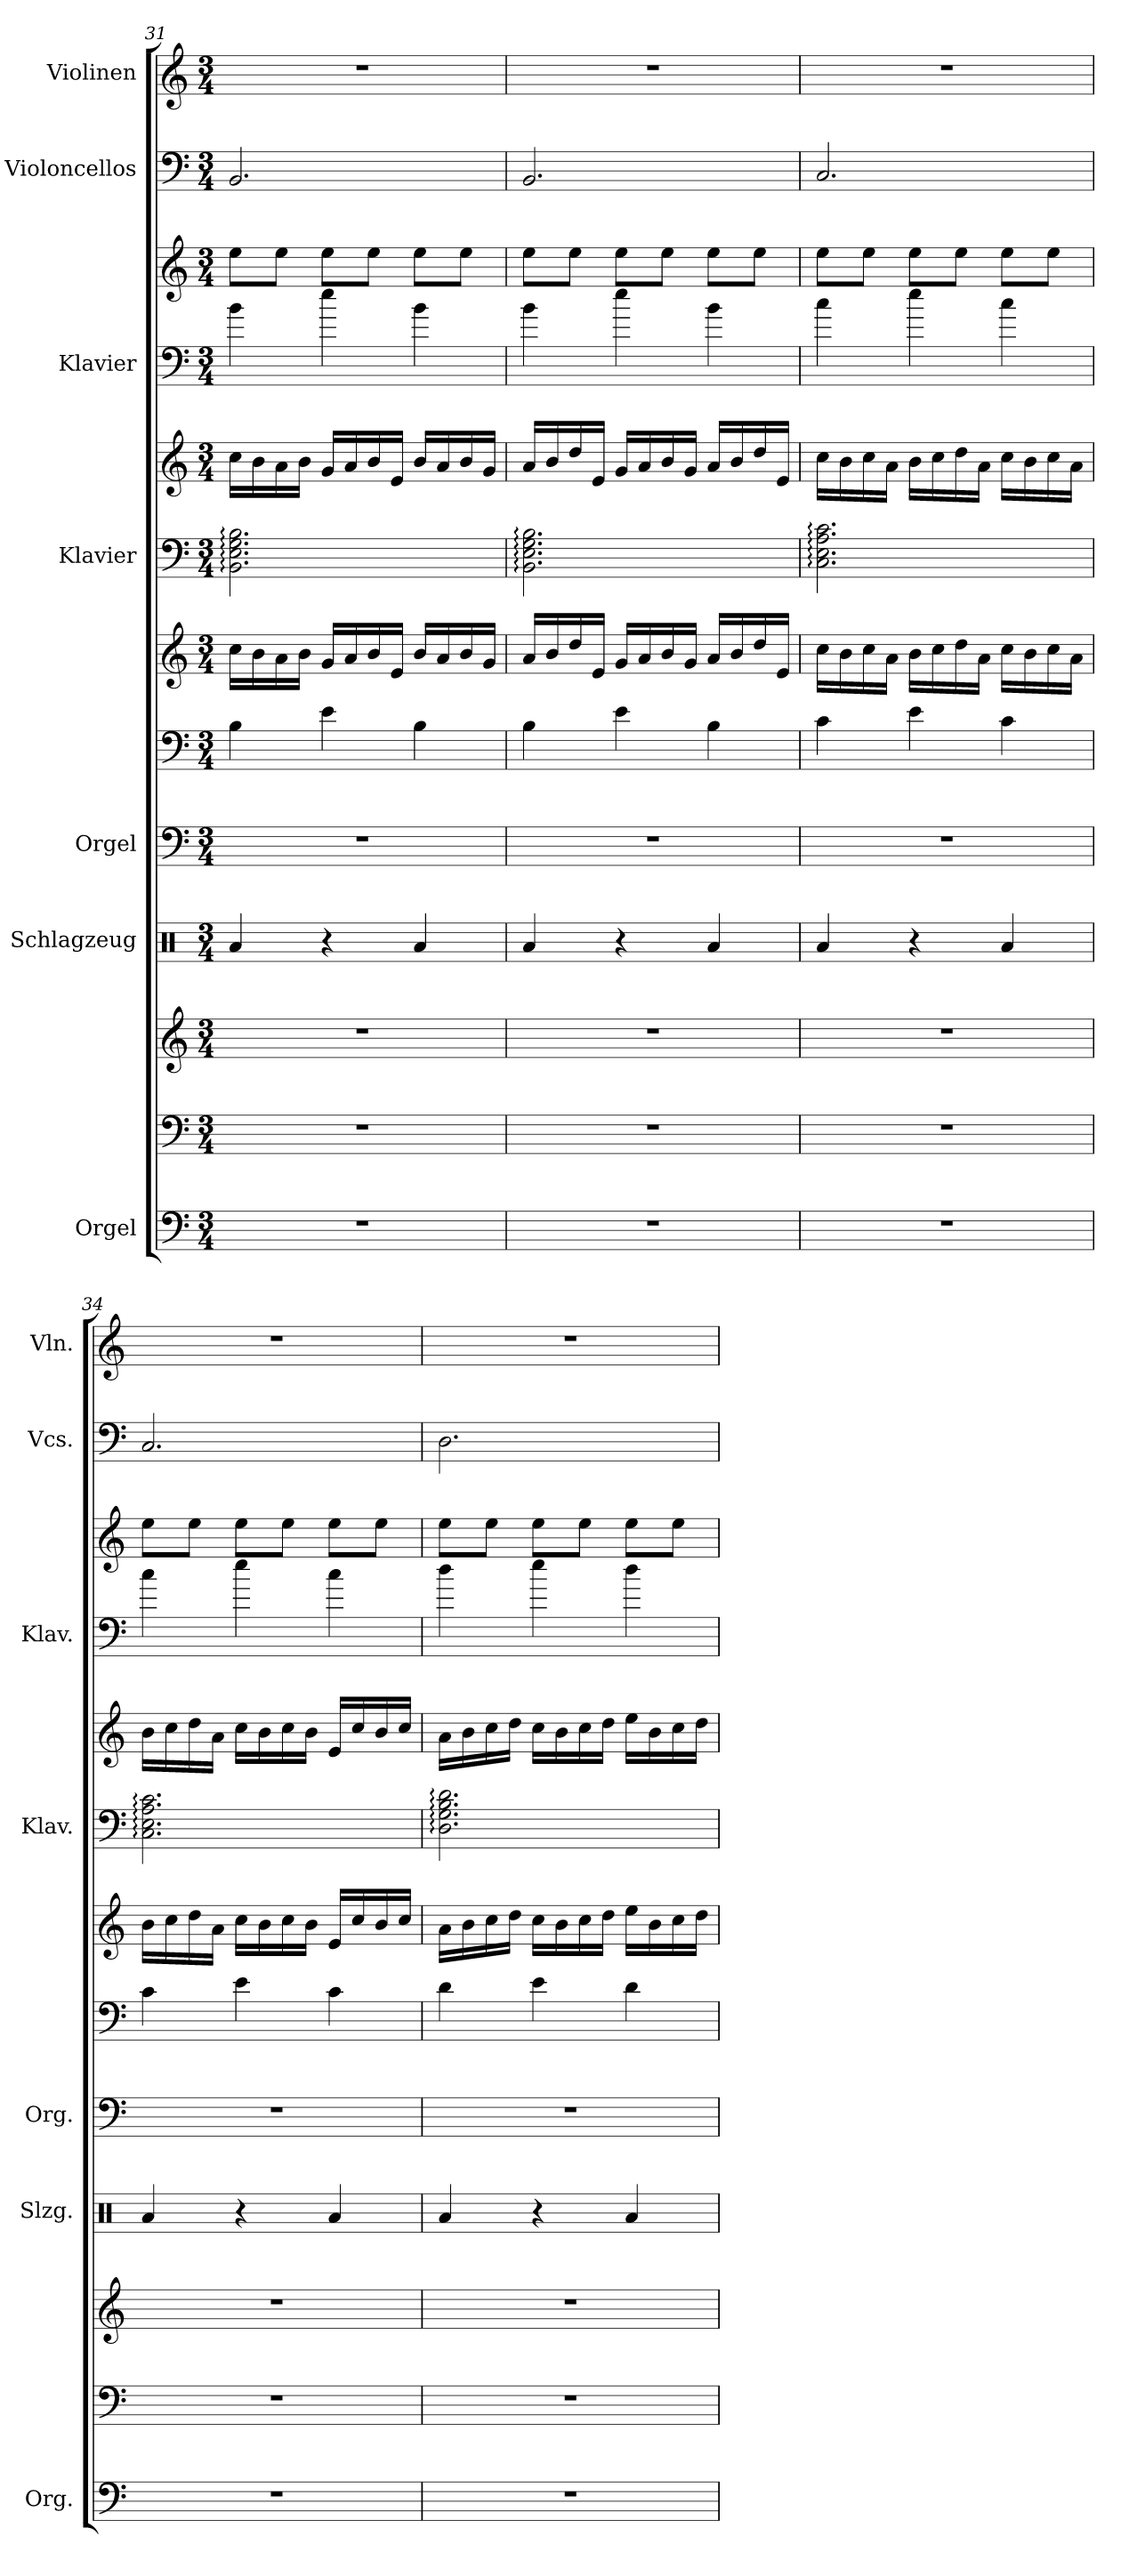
**kern	**kern	**kern	**kern	**kern	**kern	**kern	**kern	**kern	**kern	**kern	**kern	**kern
*part7	*part7	*part7	*part6	*part5	*part5	*part5	*part4	*part4	*part3	*part3	*part2	*part1
*staff13	*staff12	*staff11	*staff10	*staff9	*staff8	*staff7	*staff6	*staff5	*staff4	*staff3	*staff2	*staff1
*I"Orgel	*	*	*I"Schlagzeug	*I"Orgel	*	*	*I"Klavier	*	*I"Klavier	*	*I"Violoncellos	*I"Violinen
*I'Org.	*	*	*I'Slzg.	*I'Org.	*	*	*I'Klav.	*	*I'Klav.	*	*I'Vcs.	*I'Vln.
*clefF4	*clefF4	*clefG2	*clefX	*clefF4	*clefF4	*clefG2	*clefF4	*clefG2	*clefF4	*clefG2	*clefF4	*clefG2
*k[]	*k[]	*k[]	*k[]	*k[]	*k[]	*k[]	*k[]	*k[]	*k[]	*k[]	*k[]	*k[]
*M3/4	*M3/4	*M3/4	*M3/4	*M3/4	*M3/4	*M3/4	*M3/4	*M3/4	*M3/4	*M3/4	*M3/4	*M3/4
=31	=31	=31	=31	=31	=31	=31	=31	=31	=31	=31	=31	=31
2.r	2.r	2.r	4Ra/	2.r	4B\	16cc\LL	2.BB\: 2.E\: 2.G\: 2.B\:	16cc\LL	4b\	8ee\L	2.BB/	2.r
.	.	.	.	.	.	16b\	.	16b\	.	.	.	.
.	.	.	.	.	.	16a\	.	16a\	.	8ee\J	.	.
.	.	.	.	.	.	16b\JJ	.	16b\JJ	.	.	.	.
.	.	.	4r	.	4e\	16g/LL	.	16g/LL	4ee\	8ee\L	.	.
.	.	.	.	.	.	16a/	.	16a/	.	.	.	.
.	.	.	.	.	.	16b/	.	16b/	.	8ee\J	.	.
.	.	.	.	.	.	16e/JJ	.	16e/JJ	.	.	.	.
.	.	.	4Ra/	.	4B\	16b/LL	.	16b/LL	4b\	8ee\L	.	.
.	.	.	.	.	.	16a/	.	16a/	.	.	.	.
.	.	.	.	.	.	16b/	.	16b/	.	8ee\J	.	.
.	.	.	.	.	.	16g/JJ	.	16g/JJ	.	.	.	.
=32	=32	=32	=32	=32	=32	=32	=32	=32	=32	=32	=32	=32
2.r	2.r	2.r	4Ra/	2.r	4B\	16a/LL	2.BB\: 2.E\: 2.G\: 2.B\:	16a/LL	4b\	8ee\L	2.BB/	2.r
.	.	.	.	.	.	16b/	.	16b/	.	.	.	.
.	.	.	.	.	.	16dd/	.	16dd/	.	8ee\J	.	.
.	.	.	.	.	.	16e/JJ	.	16e/JJ	.	.	.	.
.	.	.	4r	.	4e\	16g/LL	.	16g/LL	4ee\	8ee\L	.	.
.	.	.	.	.	.	16a/	.	16a/	.	.	.	.
.	.	.	.	.	.	16b/	.	16b/	.	8ee\J	.	.
.	.	.	.	.	.	16g/JJ	.	16g/JJ	.	.	.	.
.	.	.	4Ra/	.	4B\	16a/LL	.	16a/LL	4b\	8ee\L	.	.
.	.	.	.	.	.	16b/	.	16b/	.	.	.	.
.	.	.	.	.	.	16dd/	.	16dd/	.	8ee\J	.	.
.	.	.	.	.	.	16e/JJ	.	16e/JJ	.	.	.	.
!!LO:PB:g=z
=33	=33	=33	=33	=33	=33	=33	=33	=33	=33	=33	=33	=33
2.r	2.r	2.r	4Ra/	2.r	4c\	16cc\LL	2.C\: 2.E\: 2.A\: 2.c\:	16cc\LL	4cc\	8ee\L	2.C/	2.r
.	.	.	.	.	.	16b\	.	16b\	.	.	.	.
.	.	.	.	.	.	16cc\	.	16cc\	.	8ee\J	.	.
.	.	.	.	.	.	16a\JJ	.	16a\JJ	.	.	.	.
.	.	.	4r	.	4e\	16b\LL	.	16b\LL	4ee\	8ee\L	.	.
.	.	.	.	.	.	16cc\	.	16cc\	.	.	.	.
.	.	.	.	.	.	16dd\	.	16dd\	.	8ee\J	.	.
.	.	.	.	.	.	16a\JJ	.	16a\JJ	.	.	.	.
.	.	.	4Ra/	.	4c\	16cc\LL	.	16cc\LL	4cc\	8ee\L	.	.
.	.	.	.	.	.	16b\	.	16b\	.	.	.	.
.	.	.	.	.	.	16cc\	.	16cc\	.	8ee\J	.	.
.	.	.	.	.	.	16a\JJ	.	16a\JJ	.	.	.	.
=34	=34	=34	=34	=34	=34	=34	=34	=34	=34	=34	=34	=34
2.r	2.r	2.r	4Ra/	2.r	4c\	16b\LL	2.C\: 2.E\: 2.A\: 2.c\:	16b\LL	4cc\	8ee\L	2.C/	2.r
.	.	.	.	.	.	16cc\	.	16cc\	.	.	.	.
.	.	.	.	.	.	16dd\	.	16dd\	.	8ee\J	.	.
.	.	.	.	.	.	16a\JJ	.	16a\JJ	.	.	.	.
.	.	.	4r	.	4e\	16cc\LL	.	16cc\LL	4ee\	8ee\L	.	.
.	.	.	.	.	.	16b\	.	16b\	.	.	.	.
.	.	.	.	.	.	16cc\	.	16cc\	.	8ee\J	.	.
.	.	.	.	.	.	16b\JJ	.	16b\JJ	.	.	.	.
.	.	.	4Ra/	.	4c\	16e/LL	.	16e/LL	4cc\	8ee\L	.	.
.	.	.	.	.	.	16cc/	.	16cc/	.	.	.	.
.	.	.	.	.	.	16b/	.	16b/	.	8ee\J	.	.
.	.	.	.	.	.	16cc/JJ	.	16cc/JJ	.	.	.	.
=35	=35	=35	=35	=35	=35	=35	=35	=35	=35	=35	=35	=35
2.r	2.r	2.r	4Ra/	2.r	4d\	16a\LL	2.D\: 2.G\: 2.B\: 2.d\:	16a\LL	4dd\	8ee\L	2.D\	2.r
.	.	.	.	.	.	16b\	.	16b\	.	.	.	.
.	.	.	.	.	.	16cc\	.	16cc\	.	8ee\J	.	.
.	.	.	.	.	.	16dd\JJ	.	16dd\JJ	.	.	.	.
.	.	.	4r	.	4e\	16cc\LL	.	16cc\LL	4ee\	8ee\L	.	.
.	.	.	.	.	.	16b\	.	16b\	.	.	.	.
.	.	.	.	.	.	16cc\	.	16cc\	.	8ee\J	.	.
.	.	.	.	.	.	16dd\JJ	.	16dd\JJ	.	.	.	.
.	.	.	4Ra/	.	4d\	16ee\LL	.	16ee\LL	4dd\	8ee\L	.	.
.	.	.	.	.	.	16b\	.	16b\	.	.	.	.
.	.	.	.	.	.	16cc\	.	16cc\	.	8ee\J	.	.
.	.	.	.	.	.	16dd\JJ	.	16dd\JJ	.	.	.	.
=	=	=	=	=	=	=	=	=	=	=	=	=
*-	*-	*-	*-	*-	*-	*-	*-	*-	*-	*-	*-	*-
